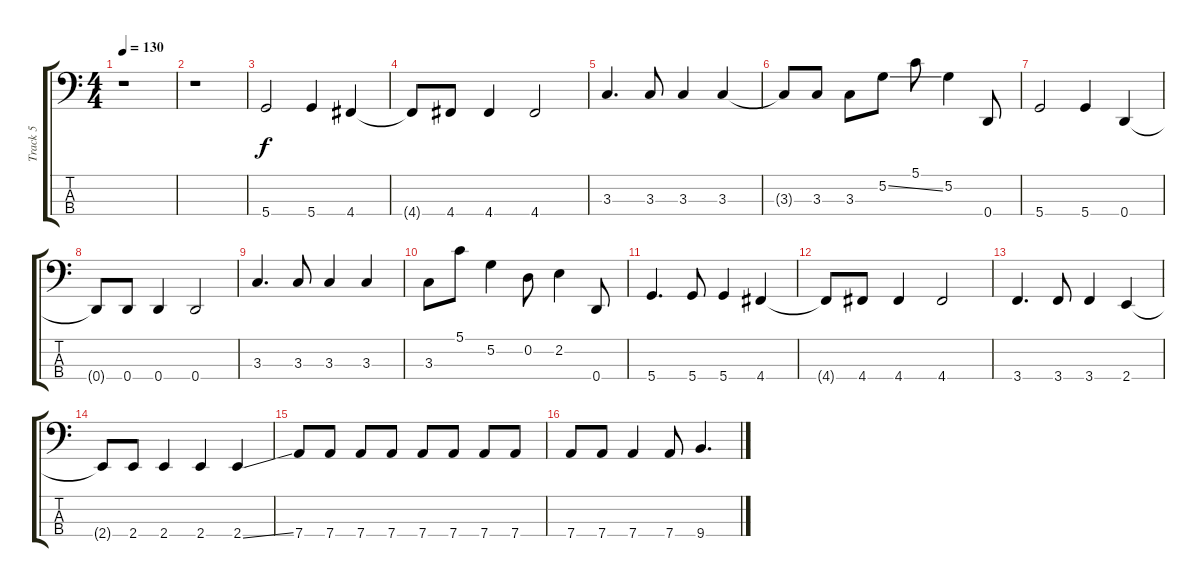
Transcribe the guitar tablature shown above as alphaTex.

\track ("Track 5" "Track 5") {instrument electricbassfinger}
\staff {score tabs}
\tuning (G2 D2 A1 D1) {hide}
\ts (4 4)
\tempo 130
\clef f4
\ks c
r.1{dy f} |
r.1 |
5.4.2 5.4.4 4.4.4 |
4.4{t}.8 4.4.8 4.4.4 4.4.2 |
3.3.4{d} 3.3.8 3.3.4 3.3.4 |
3.3{t}.8 3.3.8 3.3.8 5.2{ss}.8 5.1.8 5.2.4 0.4.8 |
5.4.2 5.4.4 0.4.4 |
0.4{t}.8 0.4.8 0.4.4 0.4.2 |
3.3.4{d} 3.3.8 3.3.4 3.3.4 |
3.3.8 5.1.8 5.2.4 0.2.8 2.2.4 0.4.8 |
5.4.4{d} 5.4.8 5.4.4 4.4.4 |
4.4{t}.8 4.4.8 4.4.4 4.4.2 |
3.4.4{d} 3.4.8 3.4.4 2.4.4 |
2.4{t}.8 2.4.8 2.4.4 2.4.4 2.4{ss}.4 |
7.4.8 7.4.8 7.4.8 7.4.8 7.4.8 7.4.8 7.4.8 7.4.8 |
7.4.8 7.4.8 7.4.4 7.4.8 9.4.4{d}
